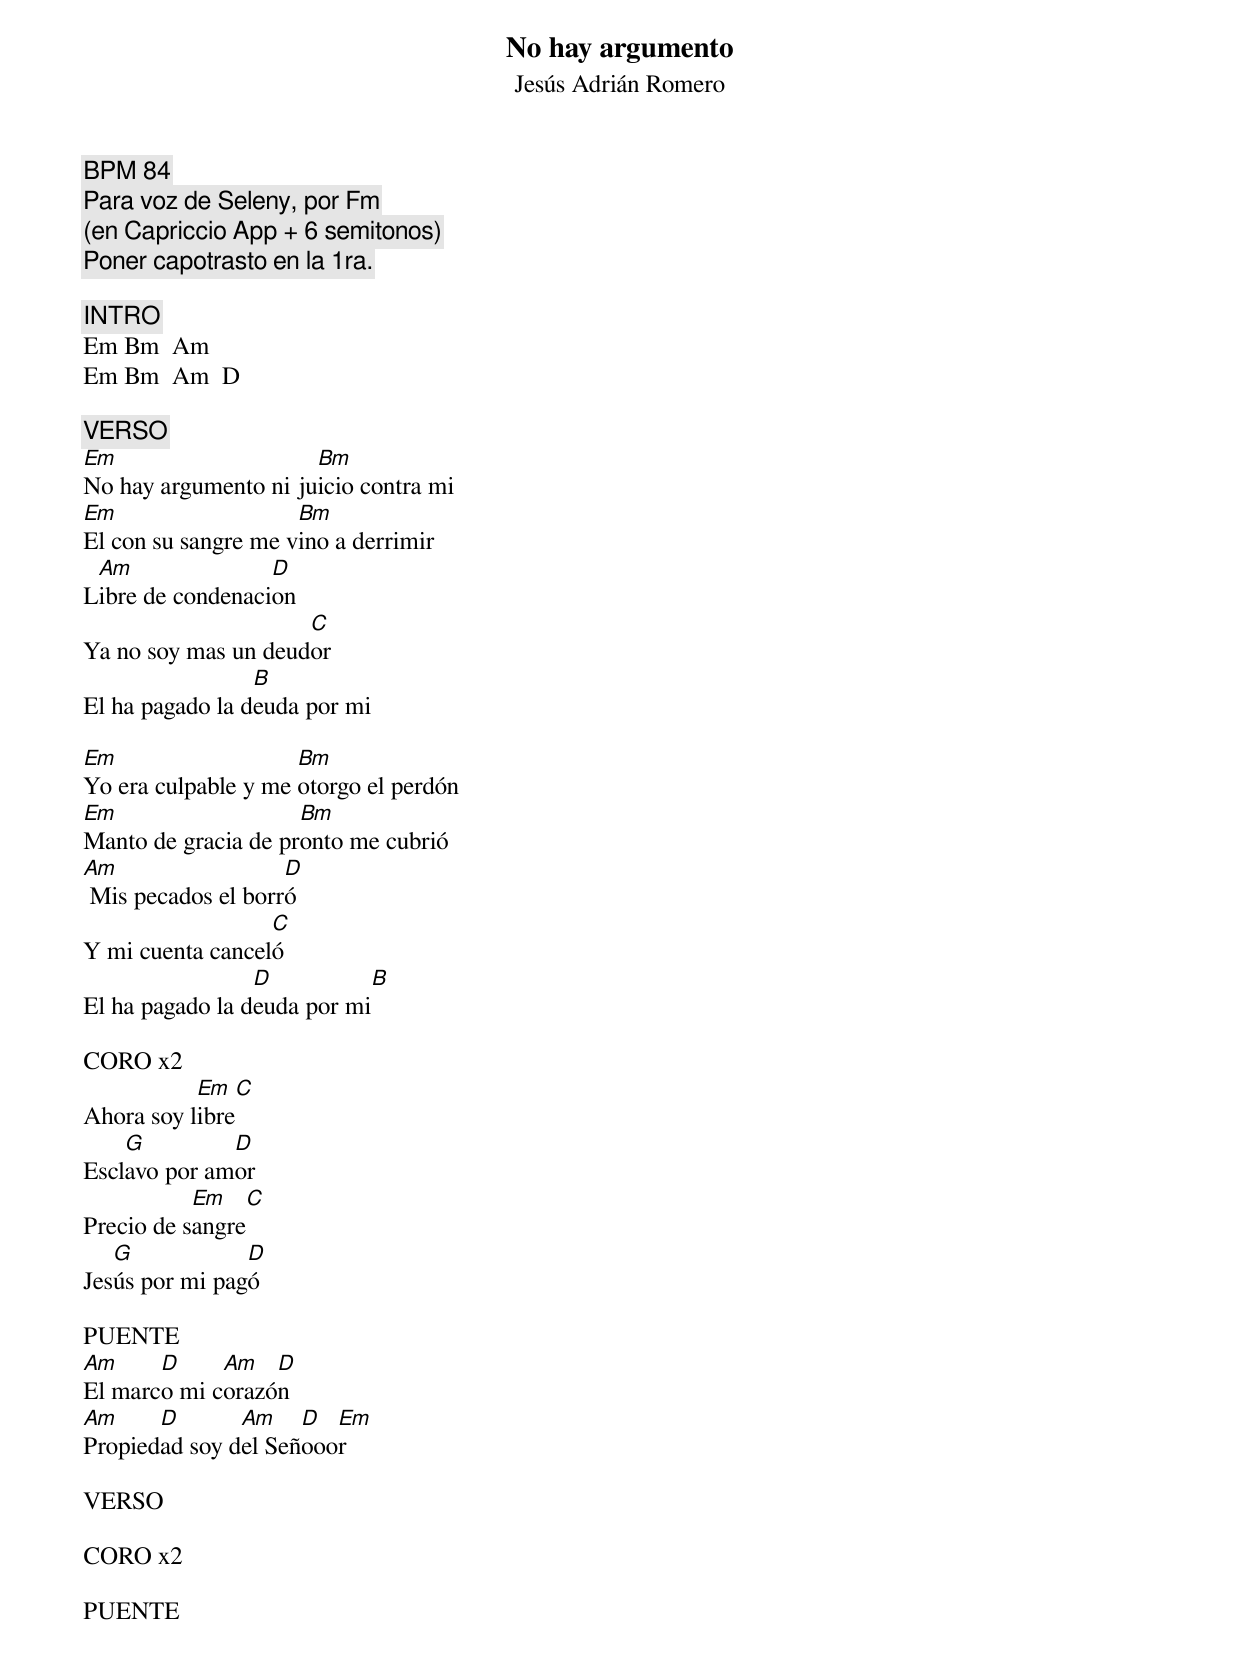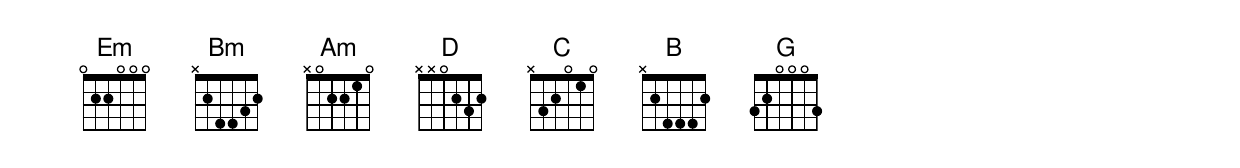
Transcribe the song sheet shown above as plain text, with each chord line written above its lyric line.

No hay argumento
Jesús Adrián Romero
BPM 84
Para voz de Seleny, por Fm
(en Capriccio App + 6 semitonos)
Poner capotrasto en la 1ra.

INTRO
Em Bm  Am
Em Bm  Am  D

VERSO
Em                    Bm
No hay argumento ni juicio contra mi
Em                   Bm
El con su sangre me vino a derrimir
 Am               D
Libre de condenacion
                     C
Ya no soy mas un deudor
                 B
El ha pagado la deuda por mi

Em                   Bm
Yo era culpable y me otorgo el perdón
Em                   Bm
Manto de gracia de pronto me cubrió
Am                  D
 Mis pecados el borró
                  C
Y mi cuenta canceló
                 D           B
El ha pagado la deuda por mi

CORO x2
           Em  C
Ahora soy libre
    G         D
Esclavo por amor
           Em    C
Precio de sangre
   G            D
Jesús por mi pagó

PUENTE
Am     D     Am   D
El marco mi corazón
Am     D       Am    D  Em
Propiedad soy del Señooor

VERSO

CORO x2

PUENTE
